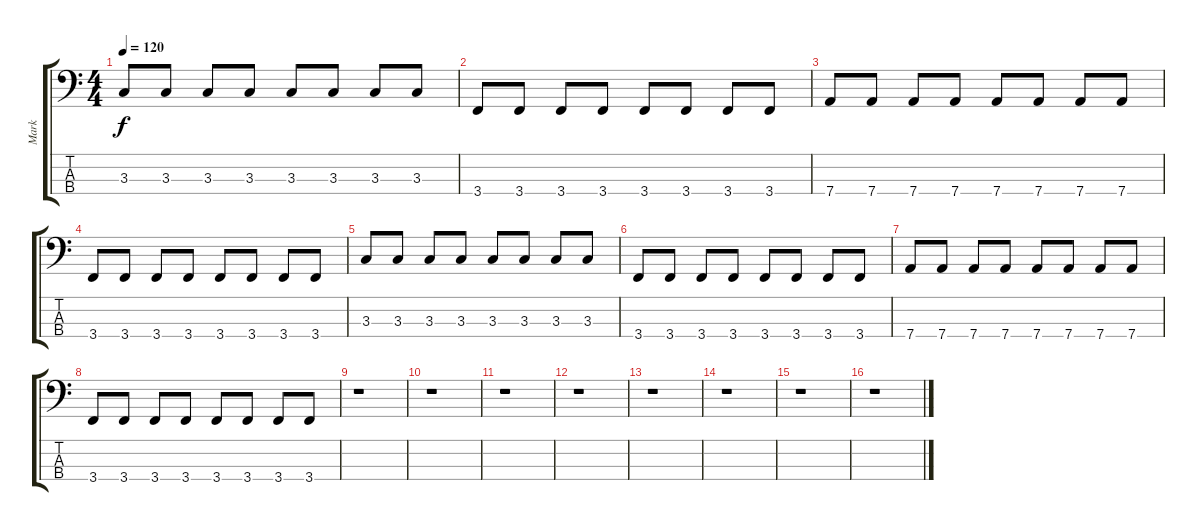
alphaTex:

\track ("Mark" "Mark") {instrument acousticguitarnylon}
\staff {score tabs}
\tuning (G2 D2 A1 D1) {hide}
\ts (4 4)
\tempo 120
\clef f4
\ks c
3.3.8{dy f} 3.3.8 3.3.8 3.3.8 3.3.8 3.3.8 3.3.8 3.3.8 |
3.4.8 3.4.8 3.4.8 3.4.8 3.4.8 3.4.8 3.4.8 3.4.8 |
7.4.8 7.4.8 7.4.8 7.4.8 7.4.8 7.4.8 7.4.8 7.4.8 |
3.4.8 3.4.8 3.4.8 3.4.8 3.4.8 3.4.8 3.4.8 3.4.8 |
3.3.8 3.3.8 3.3.8 3.3.8 3.3.8 3.3.8 3.3.8 3.3.8 |
3.4.8 3.4.8 3.4.8 3.4.8 3.4.8 3.4.8 3.4.8 3.4.8 |
7.4.8 7.4.8 7.4.8 7.4.8 7.4.8 7.4.8 7.4.8 7.4.8 |
3.4.8 3.4.8 3.4.8 3.4.8 3.4.8 3.4.8 3.4.8 3.4.8 |
r.1 |
r.1 |
r.1 |
r.1 |
r.1 |
r.1 |
r.1 |
r.1
